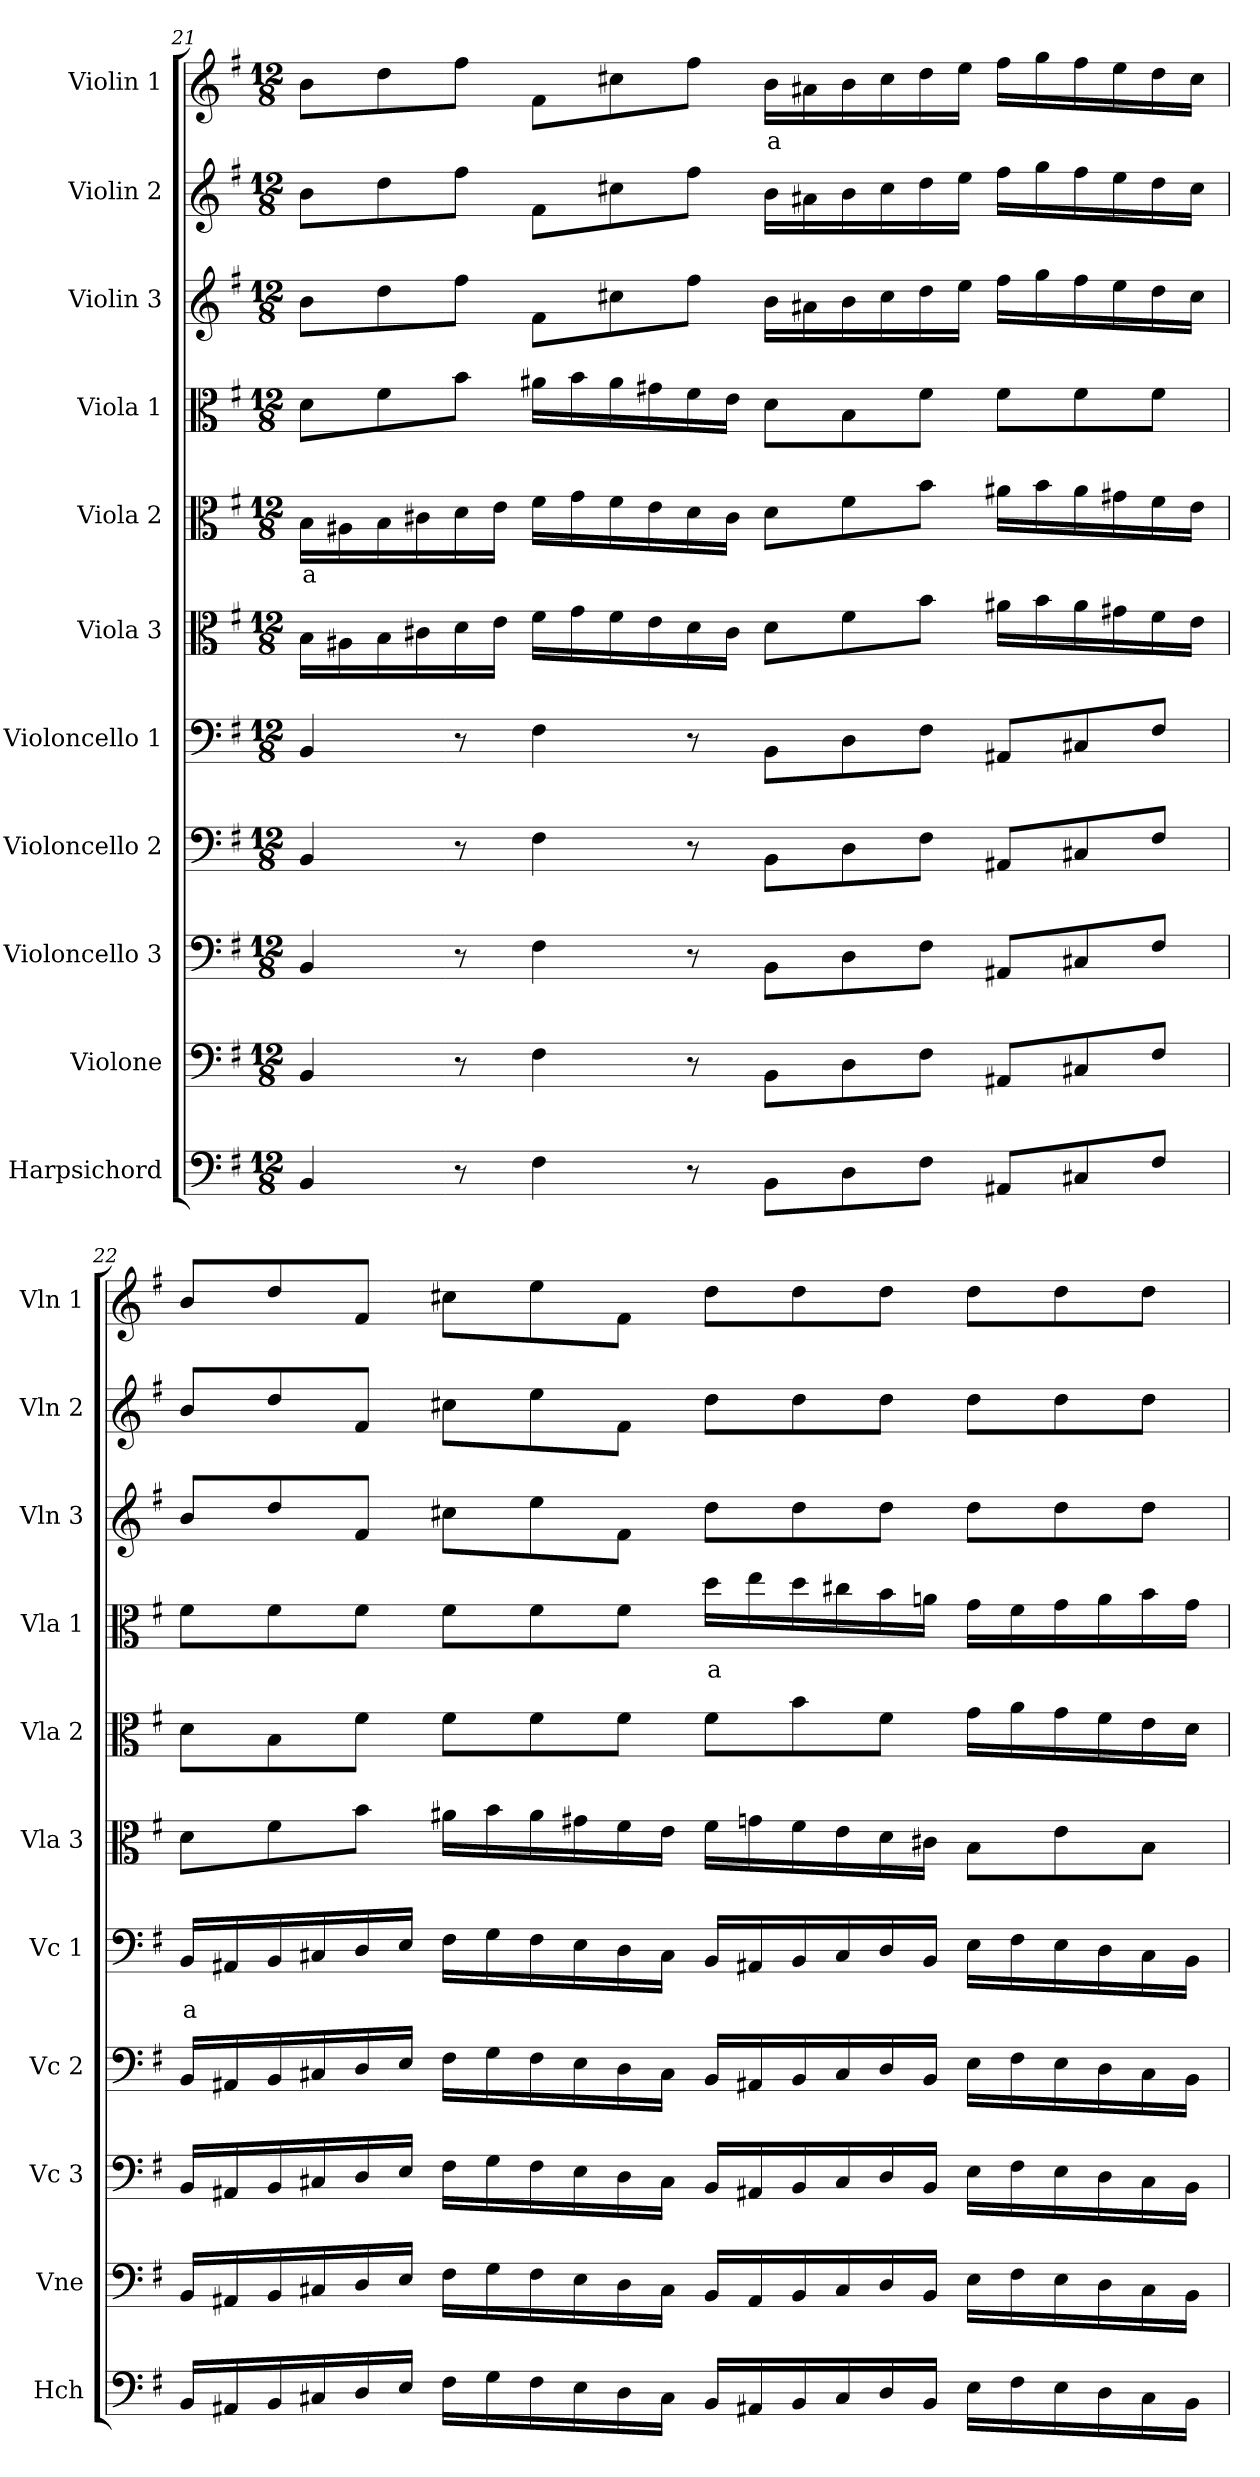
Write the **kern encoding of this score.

**kern	**kern	**kern	**kern	**kern	**text	**kern	**kern	**text	**kern	**text	**kern	**kern	**kern	**text
*part11	*part10	*part9	*part8	*part7	*part7	*part6	*part5	*part5	*part4	*part4	*part3	*part2	*part1	*part1
*staff11	*staff10	*staff9	*staff8	*staff7	*staff7	*staff6	*staff5	*staff5	*staff4	*staff4	*staff3	*staff2	*staff1	*staff1
*I"Harpsichord	*I"Violone	*I"Violoncello 3	*I"Violoncello 2	*I"Violoncello 1	*	*I"Viola 3	*I"Viola 2	*	*I"Viola 1	*	*I"Violin 3	*I"Violin 2	*I"Violin 1	*
*I'Hch	*I'Vne	*I'Vc 3	*I'Vc 2	*I'Vc 1	*	*I'Vla 3	*I'Vla 2	*	*I'Vla 1	*	*I'Vln 3	*I'Vln 2	*I'Vln 1	*
!!LO:PB:g=z
*clefF4	*clefF4	*clefF4	*clefF4	*clefF4	*	*clefC3	*clefC3	*	*clefC3	*	*clefG2	*clefG2	*clefG2	*
*	*ITrd7c12	*	*	*	*	*	*	*	*	*	*	*	*	*
*k[f#]	*k[f#]	*k[f#]	*k[f#]	*k[f#]	*	*k[f#]	*k[f#]	*	*k[f#]	*	*k[f#]	*k[f#]	*k[f#]	*
*M12/8	*M12/8	*M12/8	*M12/8	*M12/8	*	*M12/8	*M12/8	*	*M12/8	*	*M12/8	*M12/8	*M12/8	*
=21	=21	=21	=21	=21	=21	=21	=21	=21	=21	=21	=21	=21	=21	=21
!	!	!	!	!	!	!	!	!LO:LY:b:color=#FF0000	!	!	!	!	!	!
4BB/	4BBB/	4BB/	4BB/	4BB/	.	16B\LL	16B\LL	a	8d\L	.	8b\L	8b\L	8b\L	.
.	.	.	.	.	.	16A#X\	16A#X\	.	.	.	.	.	.	.
.	.	.	.	.	.	16B\	16B\	.	8f#\	.	8dd\	8dd\	8dd\	.
.	.	.	.	.	.	16c#X\	16c#X\	.	.	.	.	.	.	.
8r	8r	8r	8r	8r	.	16d\	16d\	.	8b\J	.	8ff#\J	8ff#\J	8ff#\J	.
.	.	.	.	.	.	16e\JJ	16e\JJ	.	.	.	.	.	.	.
4F#\	4FF#\	4F#\	4F#\	4F#\	.	16f#\LL	16f#\LL	.	16a#X\LL	.	8f#\L	8f#\L	8f#\L	.
.	.	.	.	.	.	16g\	16g\	.	16b\	.	.	.	.	.
.	.	.	.	.	.	16f#\	16f#\	.	16a#\	.	8cc#X\	8cc#X\	8cc#X\	.
.	.	.	.	.	.	16e\	16e\	.	16g#X\	.	.	.	.	.
8r	8r	8r	8r	8r	.	16d\	16d\	.	16f#\	.	8ff#\J	8ff#\J	8ff#\J	.
.	.	.	.	.	.	16c#\JJ	16c#\JJ	.	16e\JJ	.	.	.	.	.
!	!	!	!	!	!	!	!	!	!	!	!	!	!	!LO:LY:b:color=#FF0000
8BB\L	8BBB\L	8BB\L	8BB\L	8BB\L	.	8d\L	8d\L	.	8d\L	.	16b\LL	16b\LL	16b\LL	a
.	.	.	.	.	.	.	.	.	.	.	16a#X\	16a#X\	16a#X\	.
8D\	8DD\	8D\	8D\	8D\	.	8f#\	8f#\	.	8B\	.	16b\	16b\	16b\	.
.	.	.	.	.	.	.	.	.	.	.	16cc#\	16cc#\	16cc#\	.
8F#\J	8FF#\J	8F#\J	8F#\J	8F#\J	.	8b\J	8b\J	.	8f#\J	.	16dd\	16dd\	16dd\	.
.	.	.	.	.	.	.	.	.	.	.	16ee\JJ	16ee\JJ	16ee\JJ	.
8AA#X/L	8AAA#X/L	8AA#X/L	8AA#X/L	8AA#X/L	.	16a#X\LL	16a#X\LL	.	8f#\L	.	16ff#\LL	16ff#\LL	16ff#\LL	.
.	.	.	.	.	.	16b\	16b\	.	.	.	16gg\	16gg\	16gg\	.
8C#X/	8CC#X/	8C#X/	8C#X/	8C#X/	.	16a#\	16a#\	.	8f#\	.	16ff#\	16ff#\	16ff#\	.
.	.	.	.	.	.	16g#X\	16g#X\	.	.	.	16ee\	16ee\	16ee\	.
8F#/J	8FF#/J	8F#/J	8F#/J	8F#/J	.	16f#\	16f#\	.	8f#\J	.	16dd\	16dd\	16dd\	.
.	.	.	.	.	.	16e\JJ	16e\JJ	.	.	.	16cc#\JJ	16cc#\JJ	16cc#\JJ	.
=22	=22	=22	=22	=22	=22	=22	=22	=22	=22	=22	=22	=22	=22	=22
!	!	!	!	!	!LO:LY:b:color=#FF0000	!	!	!	!	!	!	!	!	!
16BB/LL	16BBB/LL	16BB/LL	16BB/LL	16BB/LL	a	8d\L	8d\L	.	8f#\L	.	8b/L	8b/L	8b/L	.
16AA#X/	16AAA#X/	16AA#X/	16AA#X/	16AA#X/	.	.	.	.	.	.	.	.	.	.
16BB/	16BBB/	16BB/	16BB/	16BB/	.	8f#\	8B\	.	8f#\	.	8dd/	8dd/	8dd/	.
16C#X/	16CC#X/	16C#X/	16C#X/	16C#X/	.	.	.	.	.	.	.	.	.	.
16D/	16DD/	16D/	16D/	16D/	.	8b\J	8f#\J	.	8f#\J	.	8f#/J	8f#/J	8f#/J	.
16E/JJ	16EE/JJ	16E/JJ	16E/JJ	16E/JJ	.	.	.	.	.	.	.	.	.	.
16F#\LL	16FF#\LL	16F#\LL	16F#\LL	16F#\LL	.	16a#X\LL	8f#\L	.	8f#\L	.	8cc#X\L	8cc#X\L	8cc#X\L	.
16G\	16GG\	16G\	16G\	16G\	.	16b\	.	.	.	.	.	.	.	.
16F#\	16FF#\	16F#\	16F#\	16F#\	.	16a#\	8f#\	.	8f#\	.	8ee\	8ee\	8ee\	.
16E\	16EE\	16E\	16E\	16E\	.	16g#X\	.	.	.	.	.	.	.	.
16D\	16DD\	16D\	16D\	16D\	.	16f#\	8f#\J	.	8f#\J	.	8f#\J	8f#\J	8f#\J	.
16C#\JJ	16CC#\JJ	16C#\JJ	16C#\JJ	16C#\JJ	.	16e\JJ	.	.	.	.	.	.	.	.
!	!	!	!	!	!	!	!	!	!	!LO:LY:b:color=#FF0000	!	!	!	!
16BB/LL	16BBB/LL	16BB/LL	16BB/LL	16BB/LL	.	16f#\LL	8f#\L	.	16dd\LL	a	8dd\L	8dd\L	8dd\L	.
16AA#X/	16AAA#/	16AA#X/	16AA#X/	16AA#X/	.	16gn\	.	.	16ee\	.	.	.	.	.
16BB/	16BBB/	16BB/	16BB/	16BB/	.	16f#\	8b\	.	16dd\	.	8dd\	8dd\	8dd\	.
16C#/	16CC#/	16C#/	16C#/	16C#/	.	16e\	.	.	16cc#X\	.	.	.	.	.
16D/	16DD/	16D/	16D/	16D/	.	16d\	8f#\J	.	16b\	.	8dd\J	8dd\J	8dd\J	.
16BB/JJ	16BBB/JJ	16BB/JJ	16BB/JJ	16BB/JJ	.	16c#X\JJ	.	.	16an\JJ	.	.	.	.	.
16E\LL	16EE\LL	16E\LL	16E\LL	16E\LL	.	8B\L	16g\LL	.	16g\LL	.	8dd\L	8dd\L	8dd\L	.
16F#\	16FF#\	16F#\	16F#\	16F#\	.	.	16a\	.	16f#\	.	.	.	.	.
16E\	16EE\	16E\	16E\	16E\	.	8e\	16g\	.	16g\	.	8dd\	8dd\	8dd\	.
16D\	16DD\	16D\	16D\	16D\	.	.	16f#\	.	16a\	.	.	.	.	.
16C#\	16CC#\	16C#\	16C#\	16C#\	.	8B\J	16e\	.	16b\	.	8dd\J	8dd\J	8dd\J	.
16BB\JJ	16BBB\JJ	16BB\JJ	16BB\JJ	16BB\JJ	.	.	16d\JJ	.	16g\JJ	.	.	.	.	.
=	=	=	=	=	=	=	=	=	=	=	=	=	=	=
*-	*-	*-	*-	*-	*-	*-	*-	*-	*-	*-	*-	*-	*-	*-
